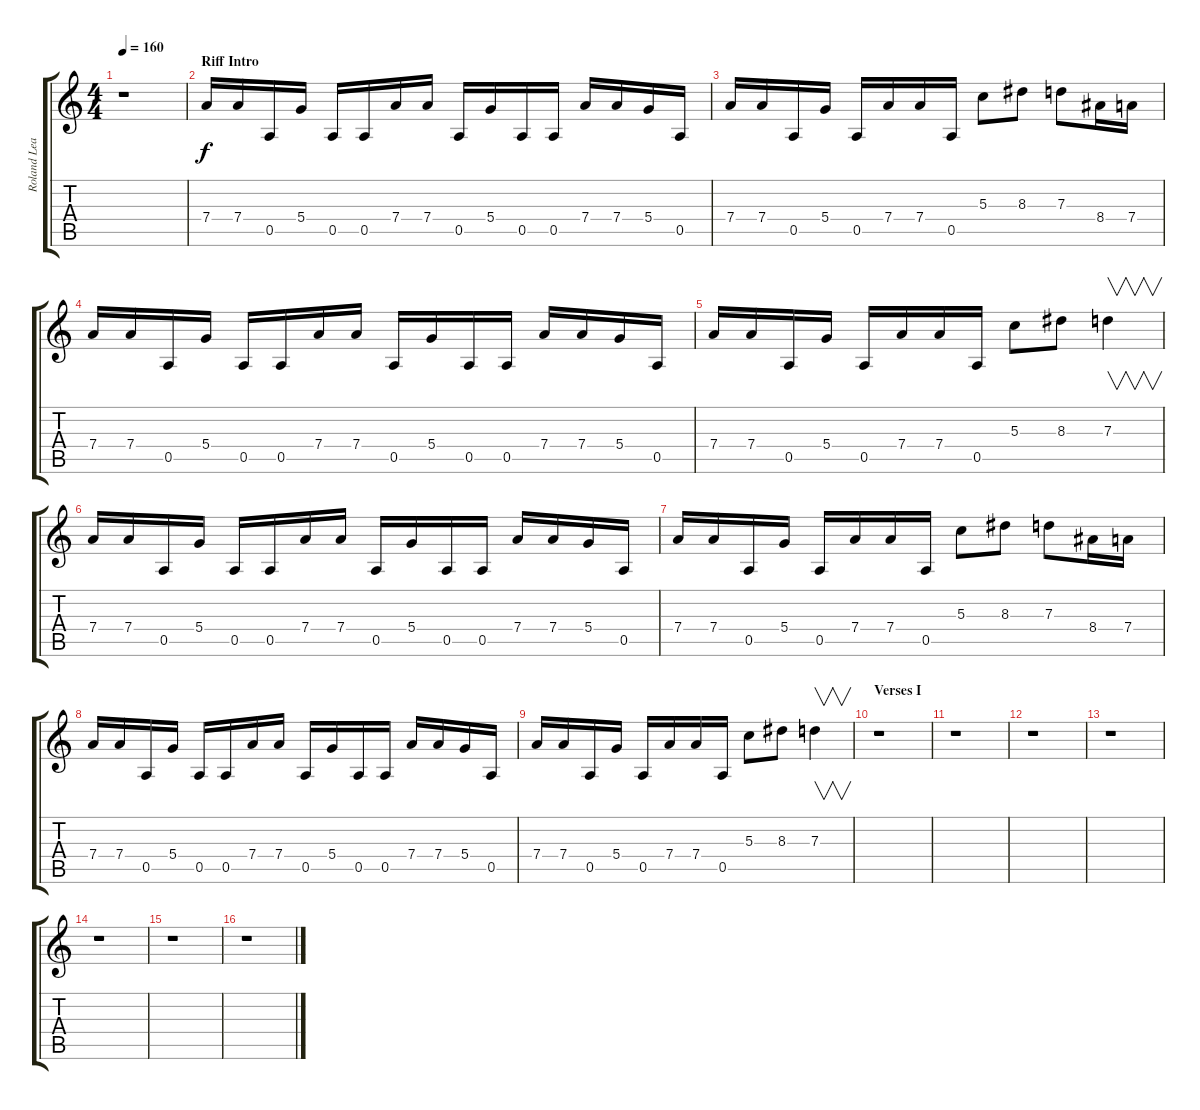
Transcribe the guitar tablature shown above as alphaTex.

\track ("Roland Lead" "Roland Lea") {instrument overdrivenguitar}
\staff {score tabs}
\tuning (E4 B3 G3 D3 A2 E2) {hide}
\ts (4 4)
\tempo 160
\clef g2
\ks c
r.1{dy f instrument overdrivenguitar} |
\section ("" "Riff Intro")
7.4.16 7.4.16 0.5.16 5.4.16 0.5.16 0.5.16 7.4.16 7.4.16 0.5.16 5.4.16 0.5.16 0.5.16 7.4.16 7.4.16 5.4.16 0.5.16 |
7.4.16 7.4.16 0.5.16 5.4.16 0.5.16 7.4.16 7.4.16 0.5.16 5.3.8 8.3.8 7.3.8 8.4.16 7.4.16 |
7.4.16 7.4.16 0.5.16 5.4.16 0.5.16 0.5.16 7.4.16 7.4.16 0.5.16 5.4.16 0.5.16 0.5.16 7.4.16 7.4.16 5.4.16 0.5.16 |
7.4.16 7.4.16 0.5.16 5.4.16 0.5.16 7.4.16 7.4.16 0.5.16 5.3.8 8.3.8 7.3.4{v} |
7.4.16 7.4.16 0.5.16 5.4.16 0.5.16 0.5.16 7.4.16 7.4.16 0.5.16 5.4.16 0.5.16 0.5.16 7.4.16 7.4.16 5.4.16 0.5.16 |
7.4.16 7.4.16 0.5.16 5.4.16 0.5.16 7.4.16 7.4.16 0.5.16 5.3.8 8.3.8 7.3.8 8.4.16 7.4.16 |
7.4.16 7.4.16 0.5.16 5.4.16 0.5.16 0.5.16 7.4.16 7.4.16 0.5.16 5.4.16 0.5.16 0.5.16 7.4.16 7.4.16 5.4.16 0.5.16 |
7.4.16 7.4.16 0.5.16 5.4.16 0.5.16 7.4.16 7.4.16 0.5.16 5.3.8 8.3.8 7.3.4{v} |
\section ("" "Verses I")
r.1 |
r.1 |
r.1 |
r.1 |
r.1 |
r.1 |
r.1
